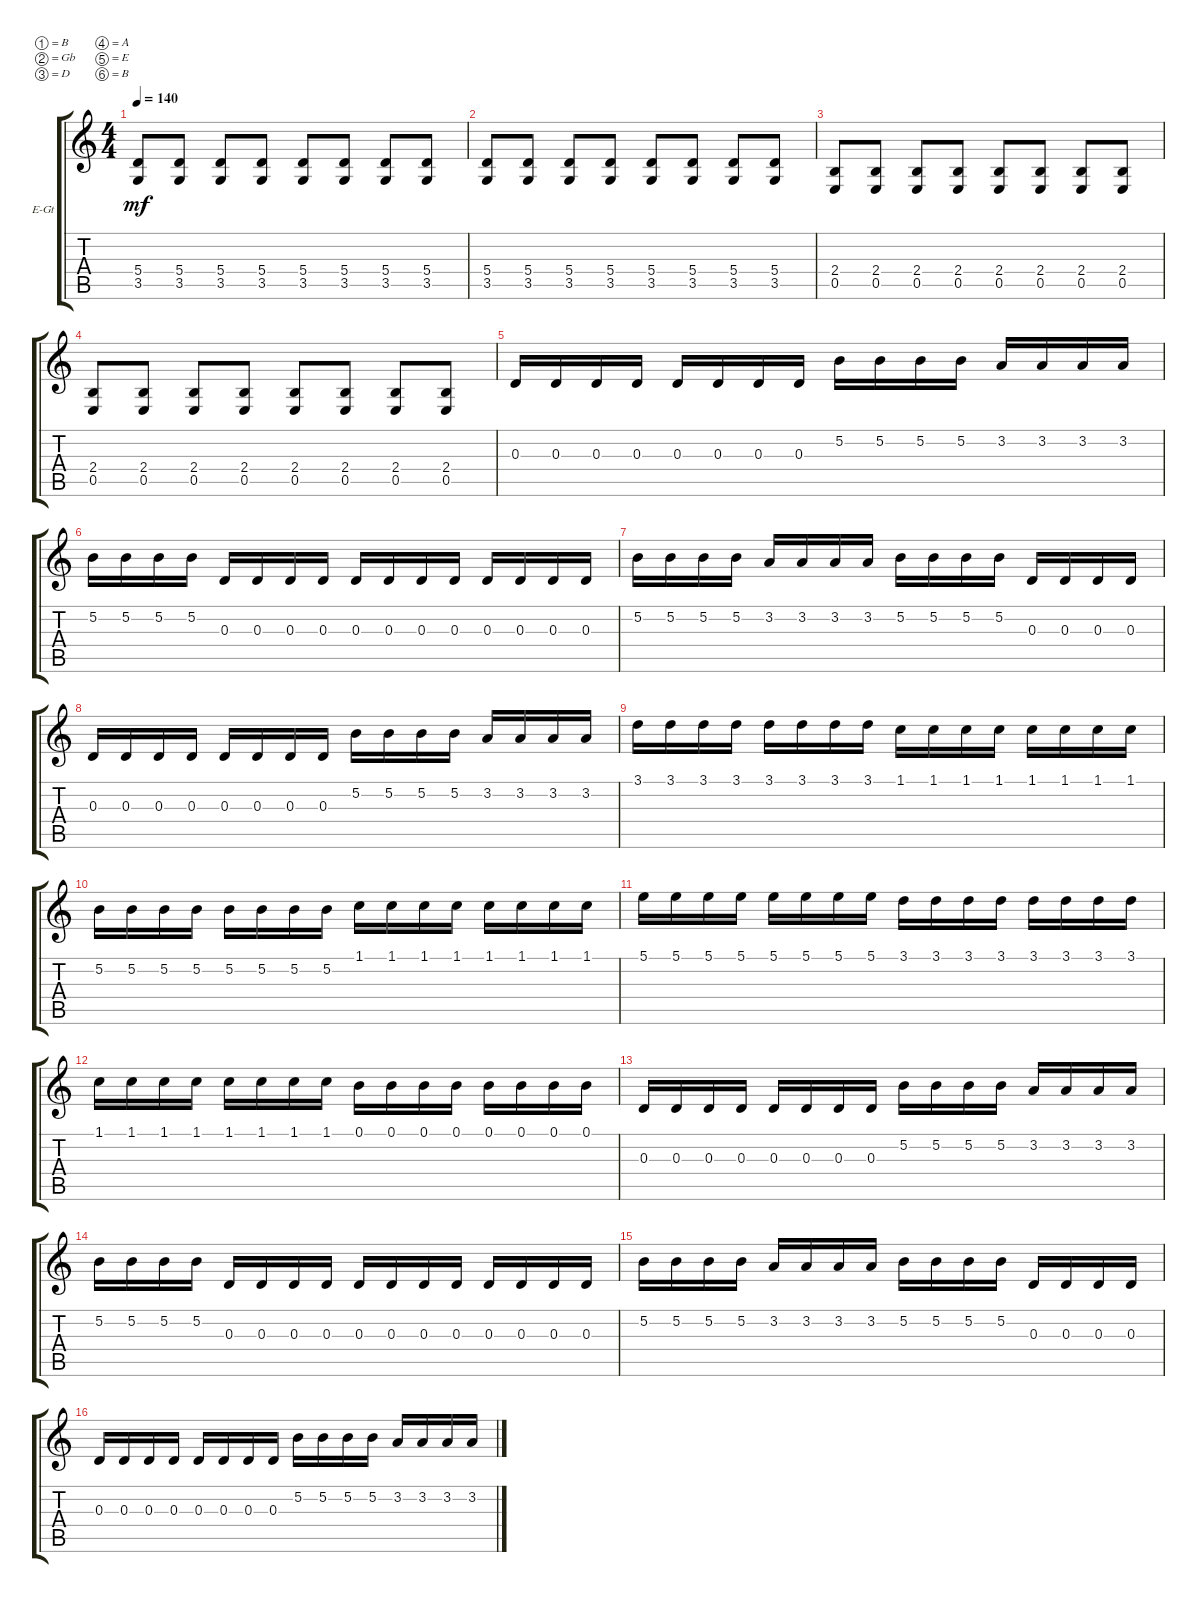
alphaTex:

\bracketExtendMode groupsimilarinstruments
\firstSystemTrackNameOrientation horizontal
\otherSystemsTrackNameOrientation horizontal
\track ("Electric Guitar 1" "E-Gt") {instrument distortionguitar}
\staff {score tabs}
\tuning (B3 Gb3 D3 A2 E2 B1)
\ts (4 4)
\tempo 140
\clef g2
\ks c
(3.5 5.4).8{dy mf} (3.5 5.4).8 (3.5 5.4).8 (3.5 5.4).8 (3.5 5.4).8 (3.5 5.4).8 (3.5 5.4).8 (3.5 5.4).8 |
(3.5 5.4).8 (3.5 5.4).8 (3.5 5.4).8 (3.5 5.4).8 (3.5 5.4).8 (3.5 5.4).8 (3.5 5.4).8 (3.5 5.4).8 |
(0.5 2.4).8 (0.5 2.4).8 (0.5 2.4).8 (0.5 2.4).8 (0.5 2.4).8 (0.5 2.4).8 (0.5 2.4).8 (0.5 2.4).8 |
(0.5 2.4).8 (0.5 2.4).8 (0.5 2.4).8 (0.5 2.4).8 (0.5 2.4).8 (0.5 2.4).8 (0.5 2.4).8 (0.5 2.4).8 |
0.3.16 0.3.16 0.3.16 0.3.16 0.3.16 0.3.16 0.3.16 0.3.16 5.2.16 5.2.16 5.2.16 5.2.16 3.2.16 3.2.16 3.2.16 3.2.16 |
5.2.16 5.2.16 5.2.16 5.2.16 0.3.16 0.3.16 0.3.16 0.3.16 0.3.16 0.3.16 0.3.16 0.3.16 0.3.16 0.3.16 0.3.16 0.3.16 |
5.2.16 5.2.16 5.2.16 5.2.16 3.2.16 3.2.16 3.2.16 3.2.16 5.2.16 5.2.16 5.2.16 5.2.16 0.3.16 0.3.16 0.3.16 0.3.16 |
0.3.16 0.3.16 0.3.16 0.3.16 0.3.16 0.3.16 0.3.16 0.3.16 5.2.16 5.2.16 5.2.16 5.2.16 3.2.16 3.2.16 3.2.16 3.2.16 |
3.1.16 3.1.16 3.1.16 3.1.16 3.1.16 3.1.16 3.1.16 3.1.16 1.1.16 1.1.16 1.1.16 1.1.16 1.1.16 1.1.16 1.1.16 1.1.16 |
5.2.16 5.2.16 5.2.16 5.2.16 5.2.16 5.2.16 5.2.16 5.2.16 1.1.16 1.1.16 1.1.16 1.1.16 1.1.16 1.1.16 1.1.16 1.1.16 |
5.1.16 5.1.16 5.1.16 5.1.16 5.1.16 5.1.16 5.1.16 5.1.16 3.1.16 3.1.16 3.1.16 3.1.16 3.1.16 3.1.16 3.1.16 3.1.16 |
1.1.16 1.1.16 1.1.16 1.1.16 1.1.16 1.1.16 1.1.16 1.1.16 0.1.16 0.1.16 0.1.16 0.1.16 0.1.16 0.1.16 0.1.16 0.1.16 |
0.3.16 0.3.16 0.3.16 0.3.16 0.3.16 0.3.16 0.3.16 0.3.16 5.2.16 5.2.16 5.2.16 5.2.16 3.2.16 3.2.16 3.2.16 3.2.16 |
5.2.16 5.2.16 5.2.16 5.2.16 0.3.16 0.3.16 0.3.16 0.3.16 0.3.16 0.3.16 0.3.16 0.3.16 0.3.16 0.3.16 0.3.16 0.3.16 |
5.2.16 5.2.16 5.2.16 5.2.16 3.2.16 3.2.16 3.2.16 3.2.16 5.2.16 5.2.16 5.2.16 5.2.16 0.3.16 0.3.16 0.3.16 0.3.16 |
0.3.16 0.3.16 0.3.16 0.3.16 0.3.16 0.3.16 0.3.16 0.3.16 5.2.16 5.2.16 5.2.16 5.2.16 3.2.16 3.2.16 3.2.16 3.2.16
